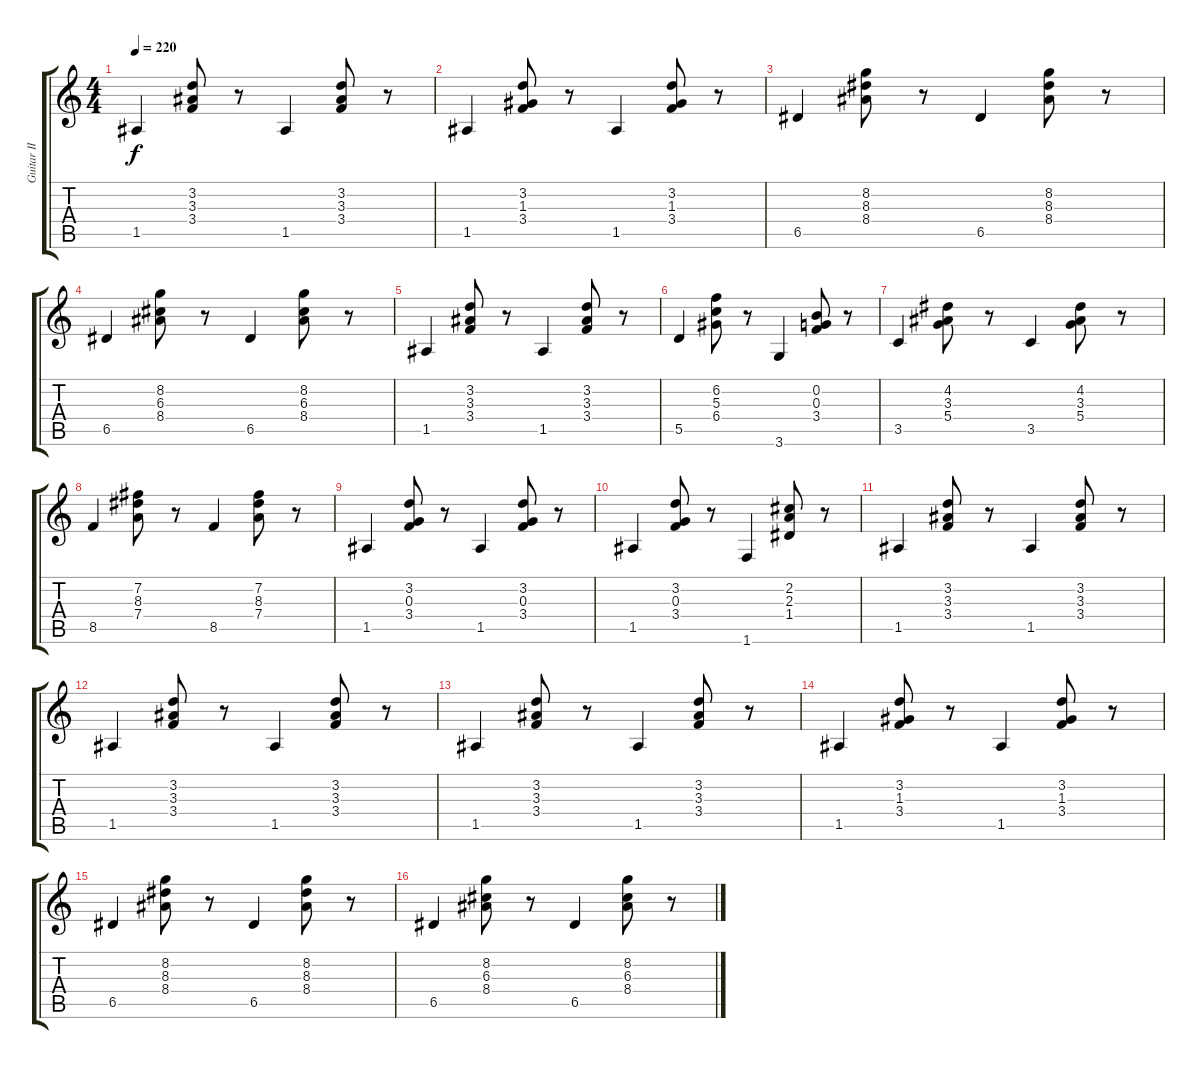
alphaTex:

\track ("Guitar II" "Guitar II") {instrument acousticguitarsteel}
\staff {score tabs}
\tuning (E4 B3 G3 D3 A2 E2) {hide}
\ts (4 4)
\tempo 220
\clef g2
\ks c
1.5.4{dy f} (3.2 3.3 3.4).8 r.8 1.5.4 (3.2 3.3 3.4).8 r.8 |
1.5.4 (3.2 1.3 3.4).8 r.8 1.5.4 (3.2 1.3 3.4).8 r.8 |
6.5.4 (8.2 8.3 8.4).8 r.8 6.5.4 (8.2 8.3 8.4).8 r.8 |
6.5.4 (8.2 6.3 8.4).8 r.8 6.5.4 (8.2 6.3 8.4).8 r.8 |
1.5.4 (3.2 3.3 3.4).8 r.8 1.5.4 (3.2 3.3 3.4).8 r.8 |
5.5.4 (6.2 5.3 6.4).8 r.8 3.6.4 (0.2 0.3 3.4).8 r.8 |
3.5.4 (4.2 3.3 5.4).8 r.8 3.5.4 (4.2 3.3 5.4).8 r.8 |
8.5.4 (7.2 8.3 7.4).8 r.8 8.5.4 (7.2 8.3 7.4).8 r.8 |
1.5.4 (3.2 0.3 3.4).8 r.8 1.5.4 (3.2 0.3 3.4).8 r.8 |
1.5.4 (3.2 0.3 3.4).8 r.8 1.6.4 (2.2 2.3 1.4).8 r.8 |
1.5.4 (3.2 3.3 3.4).8 r.8 1.5.4 (3.2 3.3 3.4).8 r.8 |
1.5.4 (3.2 3.3 3.4).8 r.8 1.5.4 (3.2 3.3 3.4).8 r.8 |
1.5.4 (3.2 3.3 3.4).8 r.8 1.5.4 (3.2 3.3 3.4).8 r.8 |
1.5.4 (3.2 1.3 3.4).8 r.8 1.5.4 (3.2 1.3 3.4).8 r.8 |
6.5.4 (8.2 8.3 8.4).8 r.8 6.5.4 (8.2 8.3 8.4).8 r.8 |
6.5.4 (8.2 6.3 8.4).8 r.8 6.5.4 (8.2 6.3 8.4).8 r.8
